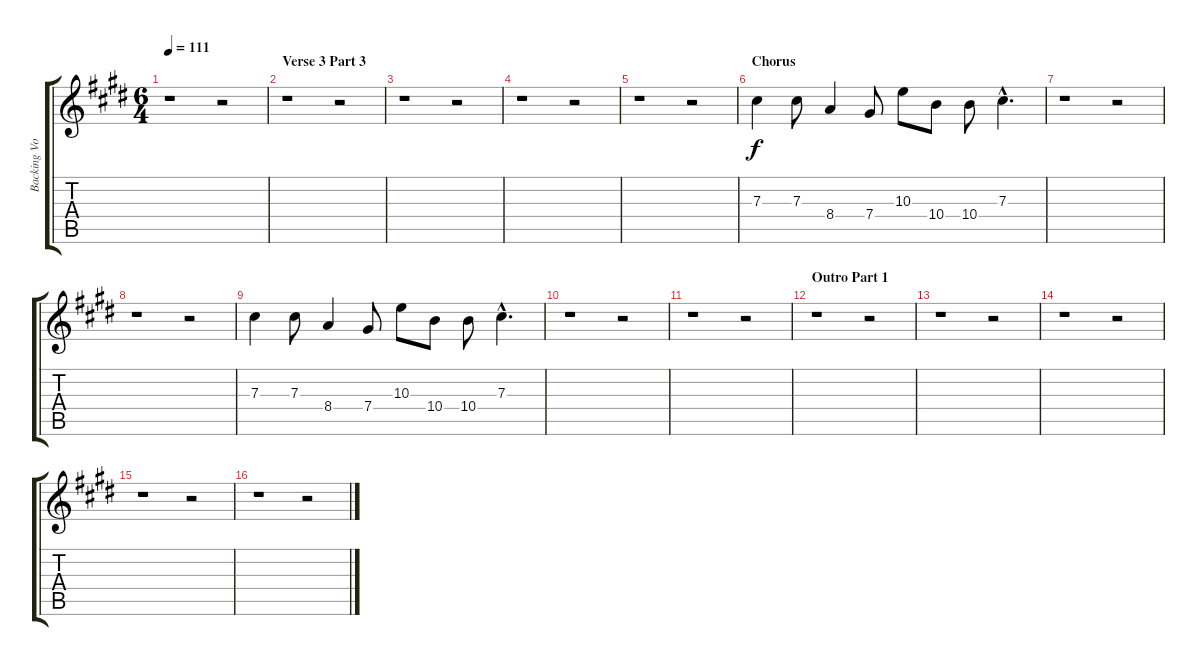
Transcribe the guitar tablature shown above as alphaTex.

\track ("Backing Vocals" "Backing Vo") {instrument contrabass}
\staff {score tabs}
\tuning (Eb4 Bb3 Gb3 Db3 Ab2 Eb2) {hide}
\ts (6 4)
\tempo 111
\clef g2
\ks c#minor
r.1{dy f} r.2 |
\section ("" "Verse 3 Part 3")
r.1 r.2 |
r.1 r.2 |
r.1 r.2 |
r.1 r.2 |
\section ("" "Chorus")
7.3.4{balance 8} 7.3.8 8.4.4 7.4.8 10.3.8 10.4.8 10.4.8 7.3{hac}.4{d} |
r.1 r.2 |
r.1 r.2 |
7.3.4{balance 8} 7.3.8 8.4.4 7.4.8 10.3.8 10.4.8 10.4.8 7.3{hac}.4{d} |
r.1 r.2 |
r.1 r.2 |
\section ("" "Outro Part 1")
r.1 r.2 |
r.1 r.2 |
r.1 r.2 |
r.1 r.2 |
r.1 r.2
